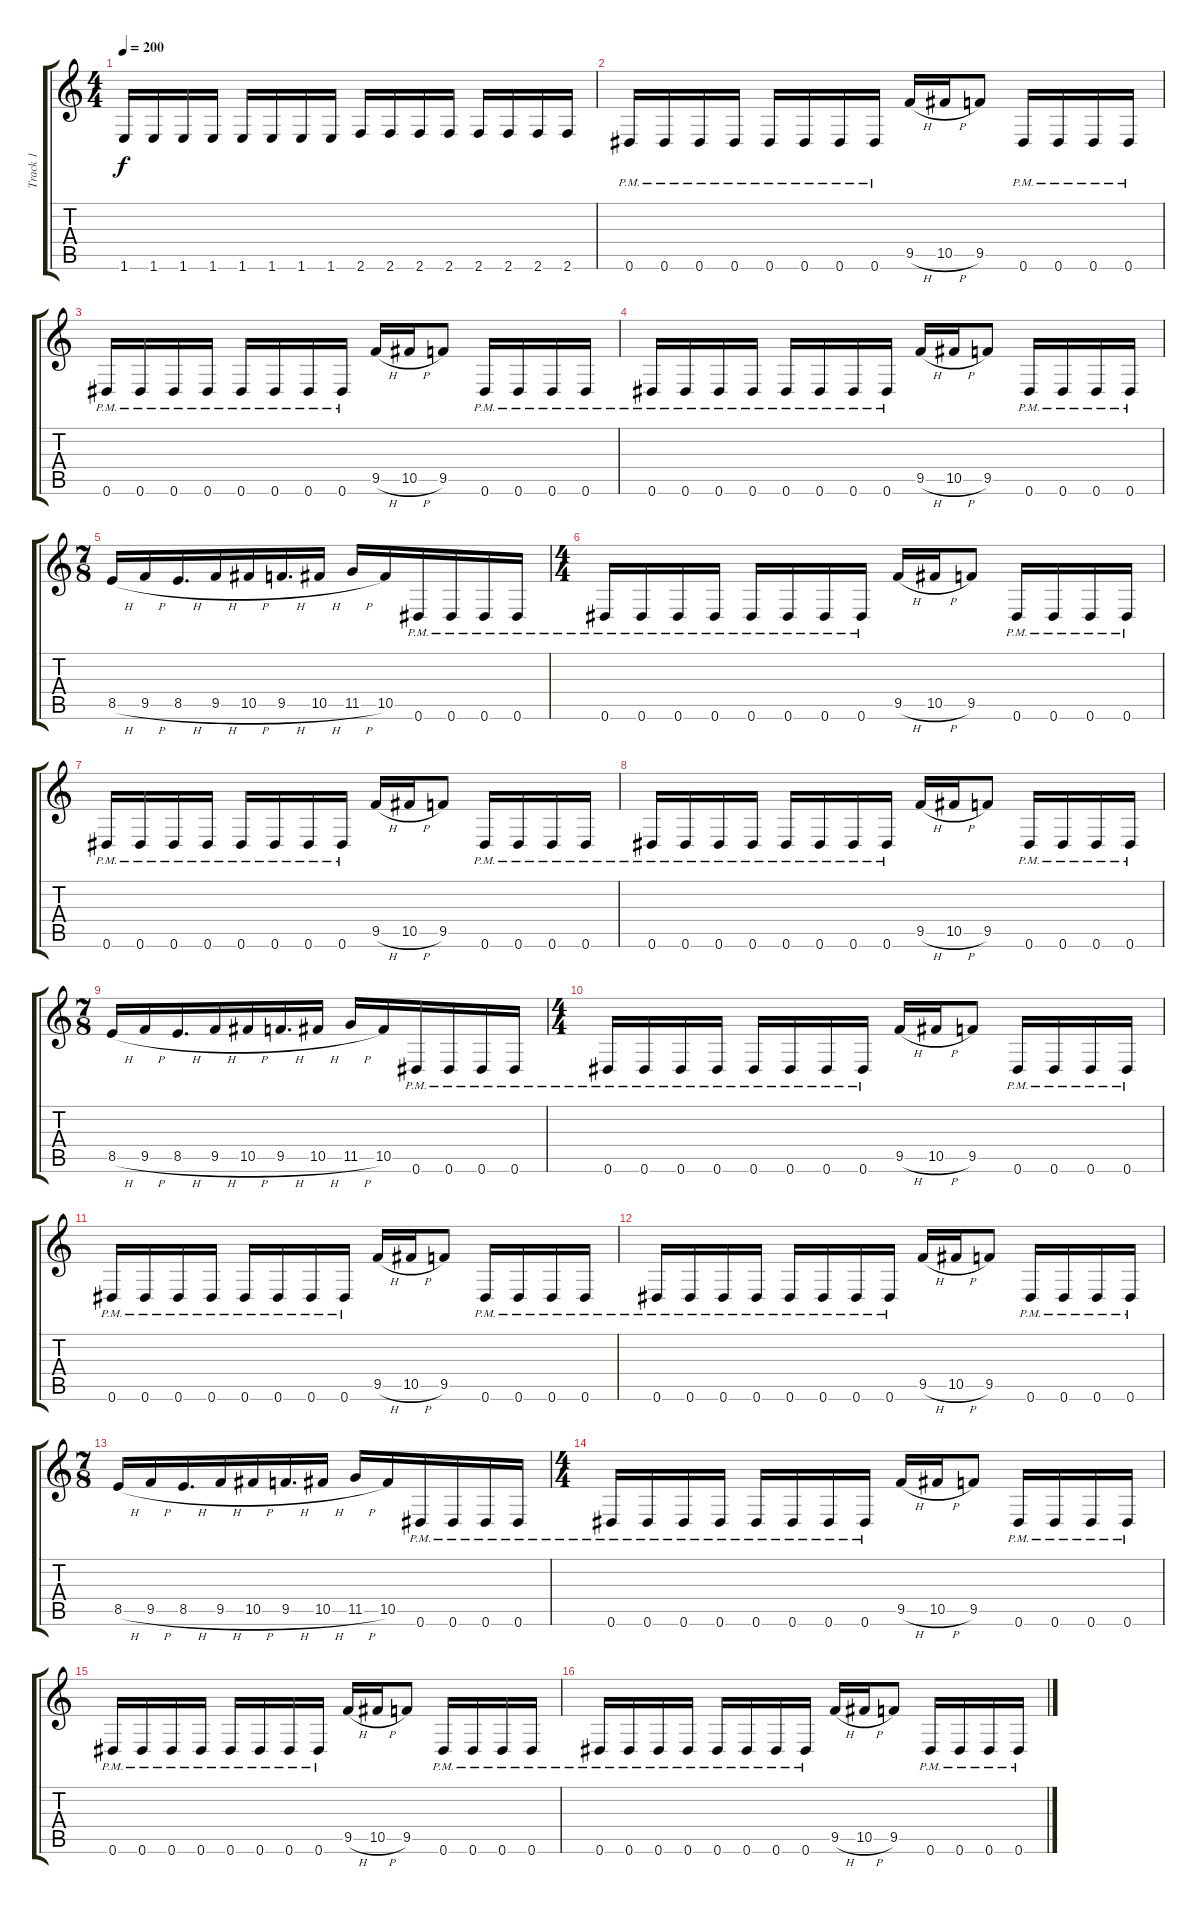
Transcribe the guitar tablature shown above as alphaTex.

\track ("Track 1" "Track 1") {instrument distortionguitar}
\staff {score tabs}
\tuning (Eb4 Bb3 Gb3 Db3 Ab2 Eb2) {hide}
\ts (4 4)
\tempo 200
\clef g2
\ks c
1.6.16{dy f} 1.6.16 1.6.16 1.6.16 1.6.16 1.6.16 1.6.16 1.6.16 2.6.16 2.6.16 2.6.16 2.6.16 2.6.16 2.6.16 2.6.16 2.6.16 |
0.6{pm}.16 0.6{pm}.16 0.6{pm}.16 0.6{pm}.16 0.6{pm}.16 0.6{pm}.16 0.6{pm}.16 0.6{pm}.16 9.5{h}.16 10.5{h}.16 9.5.8 0.6{pm}.16 0.6{pm}.16 0.6{pm}.16 0.6{pm}.16 |
0.6{pm}.16 0.6{pm}.16 0.6{pm}.16 0.6{pm}.16 0.6{pm}.16 0.6{pm}.16 0.6{pm}.16 0.6{pm}.16 9.5{h}.16 10.5{h}.16 9.5.8 0.6{pm}.16 0.6{pm}.16 0.6{pm}.16 0.6{pm}.16 |
0.6{pm}.16 0.6{pm}.16 0.6{pm}.16 0.6{pm}.16 0.6{pm}.16 0.6{pm}.16 0.6{pm}.16 0.6{pm}.16 9.5{h}.16 10.5{h}.16 9.5.8 0.6{pm}.16 0.6{pm}.16 0.6{pm}.16 0.6{pm}.16 |
\ts (7 8)
8.5{h}.16 9.5{h}.16 8.5{h}.16{d} 9.5{h}.16 10.5{h}.16 9.5{h}.16{d} 10.5{h}.16 11.5{h}.16 10.5.16 0.6{pm}.16 0.6{pm}.16 0.6{pm}.16 0.6{pm}.16 |
\ts (4 4)
0.6{pm}.16 0.6{pm}.16 0.6{pm}.16 0.6{pm}.16 0.6{pm}.16 0.6{pm}.16 0.6{pm}.16 0.6{pm}.16 9.5{h}.16 10.5{h}.16 9.5.8 0.6{pm}.16 0.6{pm}.16 0.6{pm}.16 0.6{pm}.16 |
0.6{pm}.16 0.6{pm}.16 0.6{pm}.16 0.6{pm}.16 0.6{pm}.16 0.6{pm}.16 0.6{pm}.16 0.6{pm}.16 9.5{h}.16 10.5{h}.16 9.5.8 0.6{pm}.16 0.6{pm}.16 0.6{pm}.16 0.6{pm}.16 |
0.6{pm}.16 0.6{pm}.16 0.6{pm}.16 0.6{pm}.16 0.6{pm}.16 0.6{pm}.16 0.6{pm}.16 0.6{pm}.16 9.5{h}.16 10.5{h}.16 9.5.8 0.6{pm}.16 0.6{pm}.16 0.6{pm}.16 0.6{pm}.16 |
\ts (7 8)
8.5{h}.16 9.5{h}.16 8.5{h}.16{d} 9.5{h}.16 10.5{h}.16 9.5{h}.16{d} 10.5{h}.16 11.5{h}.16 10.5.16 0.6{pm}.16 0.6{pm}.16 0.6{pm}.16 0.6{pm}.16 |
\ts (4 4)
0.6{pm}.16 0.6{pm}.16 0.6{pm}.16 0.6{pm}.16 0.6{pm}.16 0.6{pm}.16 0.6{pm}.16 0.6{pm}.16 9.5{h}.16 10.5{h}.16 9.5.8 0.6{pm}.16 0.6{pm}.16 0.6{pm}.16 0.6{pm}.16 |
0.6{pm}.16 0.6{pm}.16 0.6{pm}.16 0.6{pm}.16 0.6{pm}.16 0.6{pm}.16 0.6{pm}.16 0.6{pm}.16 9.5{h}.16 10.5{h}.16 9.5.8 0.6{pm}.16 0.6{pm}.16 0.6{pm}.16 0.6{pm}.16 |
0.6{pm}.16 0.6{pm}.16 0.6{pm}.16 0.6{pm}.16 0.6{pm}.16 0.6{pm}.16 0.6{pm}.16 0.6{pm}.16 9.5{h}.16 10.5{h}.16 9.5.8 0.6{pm}.16 0.6{pm}.16 0.6{pm}.16 0.6{pm}.16 |
\ts (7 8)
8.5{h}.16 9.5{h}.16 8.5{h}.16{d} 9.5{h}.16 10.5{h}.16 9.5{h}.16{d} 10.5{h}.16 11.5{h}.16 10.5.16 0.6{pm}.16 0.6{pm}.16 0.6{pm}.16 0.6{pm}.16 |
\ts (4 4)
0.6{pm}.16 0.6{pm}.16 0.6{pm}.16 0.6{pm}.16 0.6{pm}.16 0.6{pm}.16 0.6{pm}.16 0.6{pm}.16 9.5{h}.16 10.5{h}.16 9.5.8 0.6{pm}.16 0.6{pm}.16 0.6{pm}.16 0.6{pm}.16 |
0.6{pm}.16 0.6{pm}.16 0.6{pm}.16 0.6{pm}.16 0.6{pm}.16 0.6{pm}.16 0.6{pm}.16 0.6{pm}.16 9.5{h}.16 10.5{h}.16 9.5.8 0.6{pm}.16 0.6{pm}.16 0.6{pm}.16 0.6{pm}.16 |
0.6{pm}.16 0.6{pm}.16 0.6{pm}.16 0.6{pm}.16 0.6{pm}.16 0.6{pm}.16 0.6{pm}.16 0.6{pm}.16 9.5{h}.16 10.5{h}.16 9.5.8 0.6{pm}.16 0.6{pm}.16 0.6{pm}.16 0.6{pm}.16
